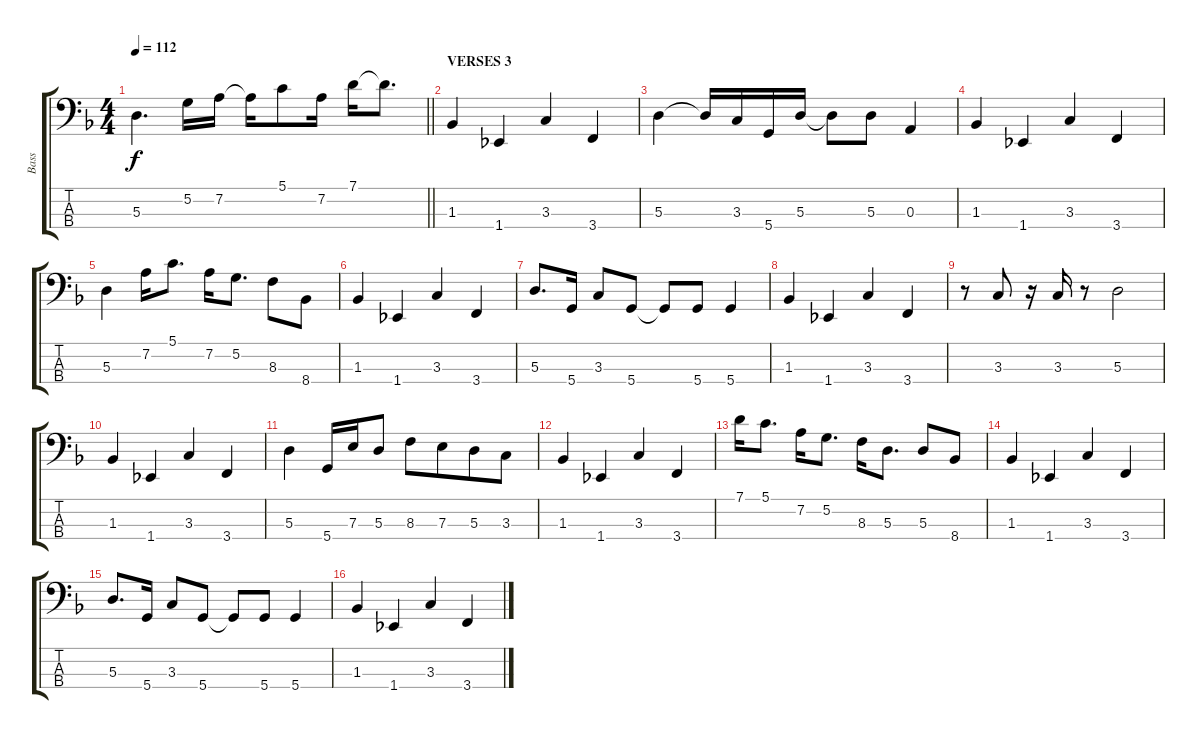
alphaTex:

\track ("Bass" "Bass") {instrument electricbasspick}
\staff {score tabs}
\tuning (G2 D2 A1 D1) {hide}
\ts (4 4)
\tempo 112
\clef f4
\barLineRight lightlight
\ks dminor
5.3.4{d dy f} 5.2.16 7.2.16 7.2{t}.16 5.1.8 7.2.16 7.1.16 7.1{t}.8{d} |
\section ("" "VERSES 3")
1.3.4 1.4.4 3.3.4 3.4.4 |
5.3.4 5.3{t}.16 3.3.16 5.4.16 5.3.16 5.3{t}.8 5.3.8 0.3.4 |
1.3.4 1.4.4 3.3.4 3.4.4 |
5.3.4 7.2.16 5.1.8{d} 7.2.16 5.2.8{d} 8.3.8 8.4.8 |
1.3.4 1.4.4 3.3.4 3.4.4 |
5.3.8{d} 5.4.16{beam split} 3.3.8 5.4.8 5.4{t}.8 5.4.8 5.4.4 |
1.3.4 1.4.4 3.3.4 3.4.4 |
r.8 3.3.8 r.16 3.3.16 r.8 5.3.2 |
1.3.4 1.4.4 3.3.4 3.4.4 |
5.3.4 5.4.16 7.3.16 5.3.8 8.3.8 7.3.8{beam merge} 5.3.8 3.3.8 |
1.3.4 1.4.4 3.3.4 3.4.4 |
7.1.16 5.1.8{d} 7.2.16 5.2.8{d} 8.3.16 5.3.8{d} 5.3.8 8.4.8 |
1.3.4 1.4.4 3.3.4 3.4.4 |
5.3.8{d} 5.4.16{beam split} 3.3.8 5.4.8 5.4{t}.8 5.4.8 5.4.4 |
1.3.4 1.4.4 3.3.4 3.4.4
